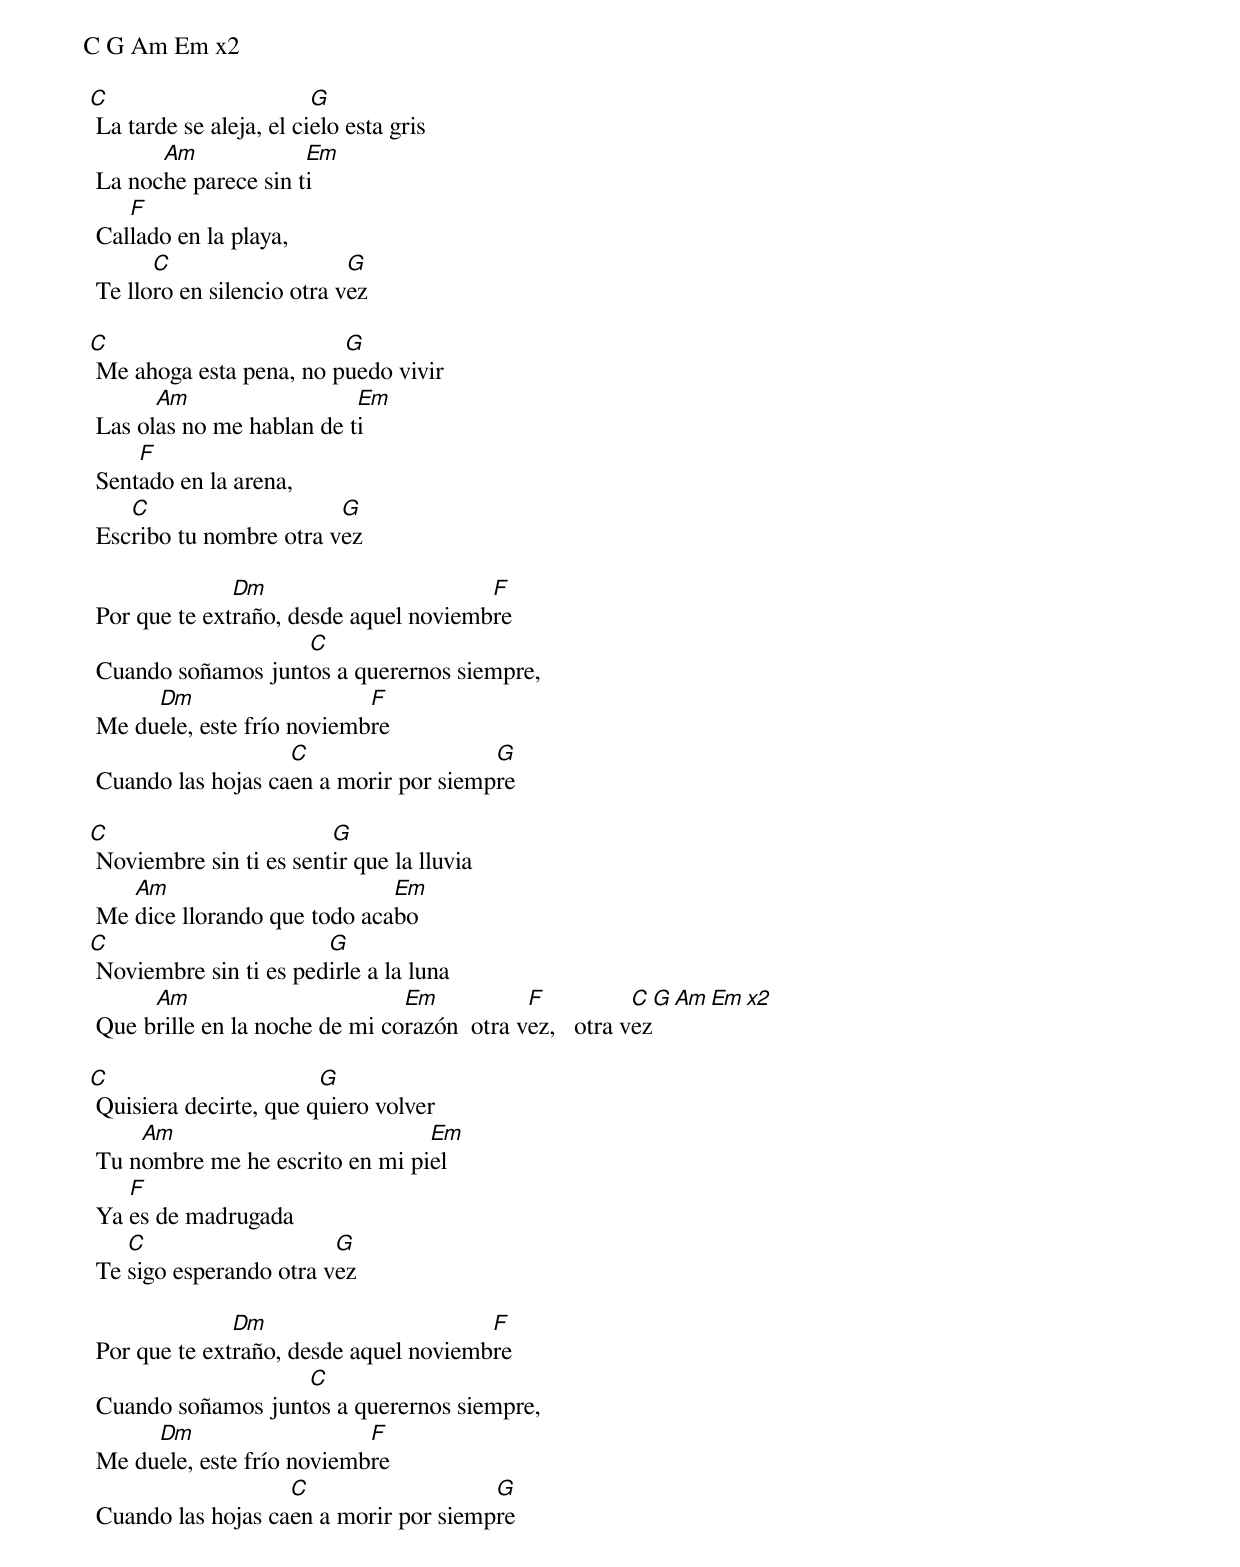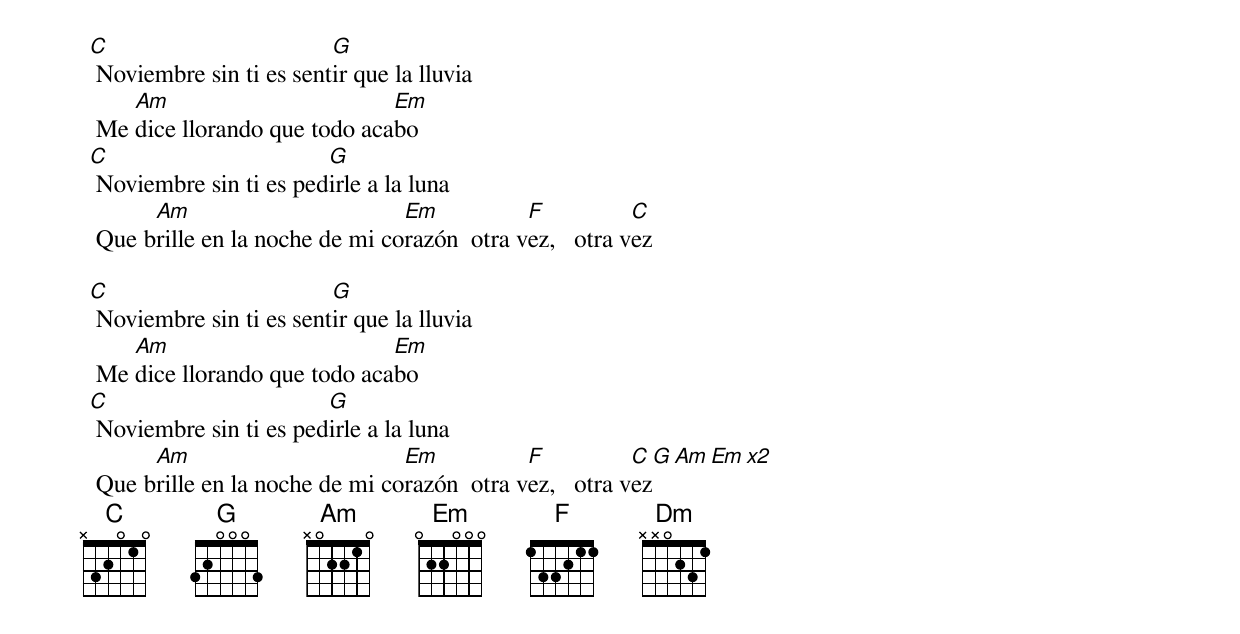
C G Am Em x2

 C                        G
  La tarde se aleja, el cielo esta gris
        Am             Em
  La noche parece sin ti
     F
  Callado en la playa,
        C                    G
  Te lloro en silencio otra vez

 C                        G
  Me ahoga esta pena, no puedo vivir
        Am                  Em
  Las olas no me hablan de ti
      F
  Sentado en la arena,
     C                    G
  Escribo tu nombre otra vez

                Dm                       F
  Por que te extraño, desde aquel noviembre
                     C
  Cuando soñamos juntos a querernos siempre,
       Dm                    F
  Me duele, este frío noviembre
                     C                   G
  Cuando las hojas caen a morir por siempre

 C                        G
  Noviembre sin ti es sentir que la lluvia
     Am                        Em
  Me dice llorando que todo acabo
 C                       G
  Noviembre sin ti es pedirle a la luna
       Am                        Em           F           C  G Am Em x2
  Que brille en la noche de mi corazón  otra vez,   otra vez

 C                       G
  Quisiera decirte, que quiero volver
      Am                          Em
  Tu nombre me he escrito en mi piel
     F
  Ya es de madrugada
     C                    G
  Te sigo esperando otra vez

                Dm                       F
  Por que te extraño, desde aquel noviembre
                     C
  Cuando soñamos juntos a querernos siempre,
       Dm                    F
  Me duele, este frío noviembre
                     C                   G
  Cuando las hojas caen a morir por siempre

 C                        G
  Noviembre sin ti es sentir que la lluvia
     Am                        Em
  Me dice llorando que todo acabo
 C                       G
  Noviembre sin ti es pedirle a la luna
       Am                        Em           F           C
  Que brille en la noche de mi corazón  otra vez,   otra vez

 C                        G
  Noviembre sin ti es sentir que la lluvia
     Am                        Em
  Me dice llorando que todo acabo
 C                       G
  Noviembre sin ti es pedirle a la luna
       Am                        Em           F           C  G Am Em x2
  Que brille en la noche de mi corazón  otra vez,   otra vez
